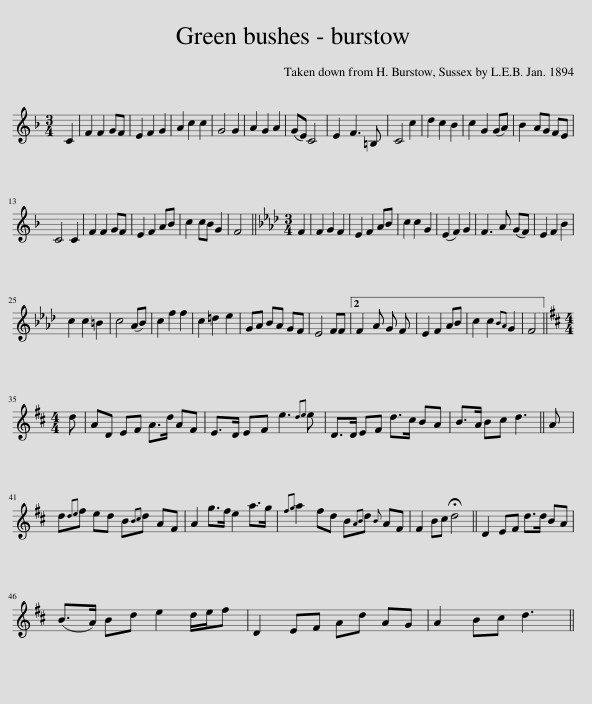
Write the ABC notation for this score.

X:1
L:1/8
M:3/4
I:linebreak $
K:F
V:1 treble
V:1
 C2 | F2 F2 GF | E2 F2 G2 | A2 c2 c2 | G4 G2 | %5
 A2 G2 A2 | (GE) C4 | E2 F3 =B, | C4 c2 | d2 c2 B2 | %10
 c2 G2 (GA) | B2 AG FE |$ C4 C2 | F2 F2 GF | E2 F2 AB | %15
 c2 cB G2 | F4 ||[K:Fmin][M:3/4] F2 | F2 G2 F2 | E2 F2 AB | %20
 c2 c2 G2 | (E2 F2) G2 | F3 A (GF) | E2 F2 B2 |$ c2 c2 =B2 | %25
 c4 (AB) | c2 f2 f2 | c2 =d2 e2 | GA BA GF | E4 FF |2 %30
 F2 A G F | E2 F2 AB | c2 c2{BA} G2 | F4 ||$[K:D][M:4/4] d | %35
 AD EF A>d AF | E>D EF e3{de} e | D>D EF d>c BA | B>A Bc d3 || A |$ %40
 d{de}f ed B{Bc}d AF | A2 g>f e2 a>g |{fg} a2 fd B{AB}d{B} AF | F2 Bc !fermata!d4 || D2 EF d>d BA |$ %45
 (B>A) Bd e2 d/e/f | D2 EF Ad AG | A2 Bc d3 || %48
